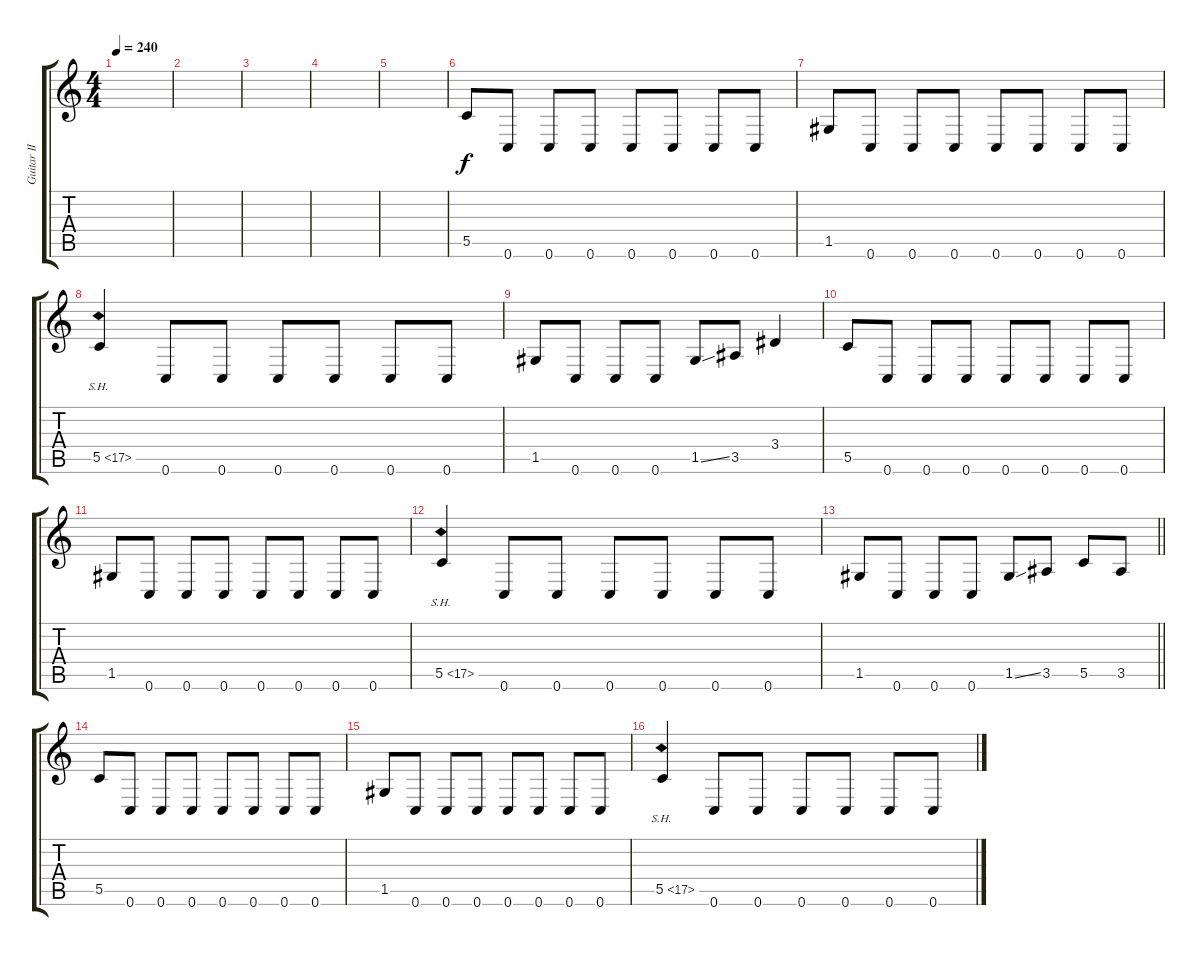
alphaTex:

\track ("Guitar II" "Guitar II") {instrument distortionguitar}
\staff {score tabs}
\tuning (D4 A3 F3 C3 G2 C2) {hide}
\ts (4 4)
\tempo 240
\clef g2
\ks c
|
|
|
|
|
5.5.8 0.6.8 0.6.8 0.6.8 0.6.8 0.6.8 0.6.8 0.6.8 |
1.5.8 0.6.8 0.6.8 0.6.8 0.6.8 0.6.8 0.6.8 0.6.8 |
5.5{sh 12}.4 0.6.8 0.6.8 0.6.8 0.6.8 0.6.8 0.6.8 |
1.5.8 0.6.8 0.6.8 0.6.8 1.5{ss}.8 3.5.8 3.4.4 |
5.5.8 0.6.8 0.6.8 0.6.8 0.6.8 0.6.8 0.6.8 0.6.8 |
1.5.8 0.6.8 0.6.8 0.6.8 0.6.8 0.6.8 0.6.8 0.6.8 |
5.5{sh 12}.4 0.6.8 0.6.8 0.6.8 0.6.8 0.6.8 0.6.8 |
\barLineRight lightlight
1.5.8 0.6.8 0.6.8 0.6.8 1.5{ss}.8 3.5.8 5.5.8 3.5.8 |
5.5.8 0.6.8 0.6.8 0.6.8 0.6.8 0.6.8 0.6.8 0.6.8 |
1.5.8 0.6.8 0.6.8 0.6.8 0.6.8 0.6.8 0.6.8 0.6.8 |
5.5{sh 12}.4 0.6.8 0.6.8 0.6.8 0.6.8 0.6.8 0.6.8
